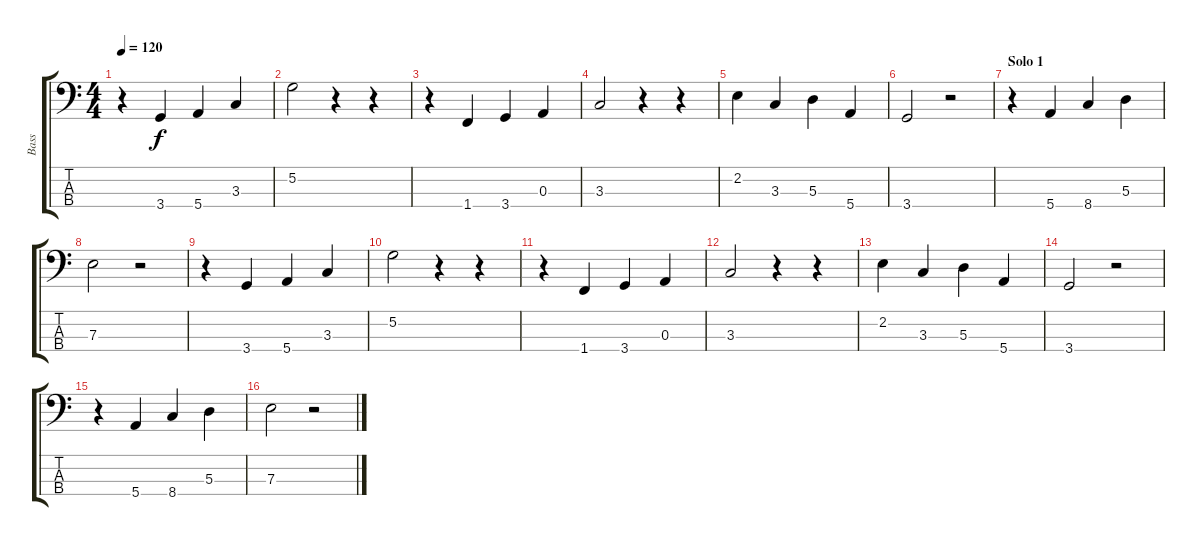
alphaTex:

\track ("Bass" "Bass") {instrument electricbassfinger}
\staff {score tabs}
\tuning (G2 D2 A1 E1) {hide}
\ts (4 4)
\tempo 120
\clef f4
\ks c
r.4{dy f} 3.4.4 5.4.4 3.3.4 |
5.2.2 r.4 r.4 |
r.4 1.4.4 3.4.4 0.3.4 |
3.3.2 r.4 r.4 |
2.2.4 3.3.4 5.3.4 5.4.4 |
3.4.2 r.2 |
\section ("" "Solo 1")
r.4 5.4.4 8.4.4 5.3.4 |
7.3.2 r.2 |
r.4 3.4.4 5.4.4 3.3.4 |
5.2.2 r.4 r.4 |
r.4 1.4.4 3.4.4 0.3.4 |
3.3.2 r.4 r.4 |
2.2.4 3.3.4 5.3.4 5.4.4 |
3.4.2 r.2 |
r.4 5.4.4 8.4.4 5.3.4 |
7.3.2 r.2
